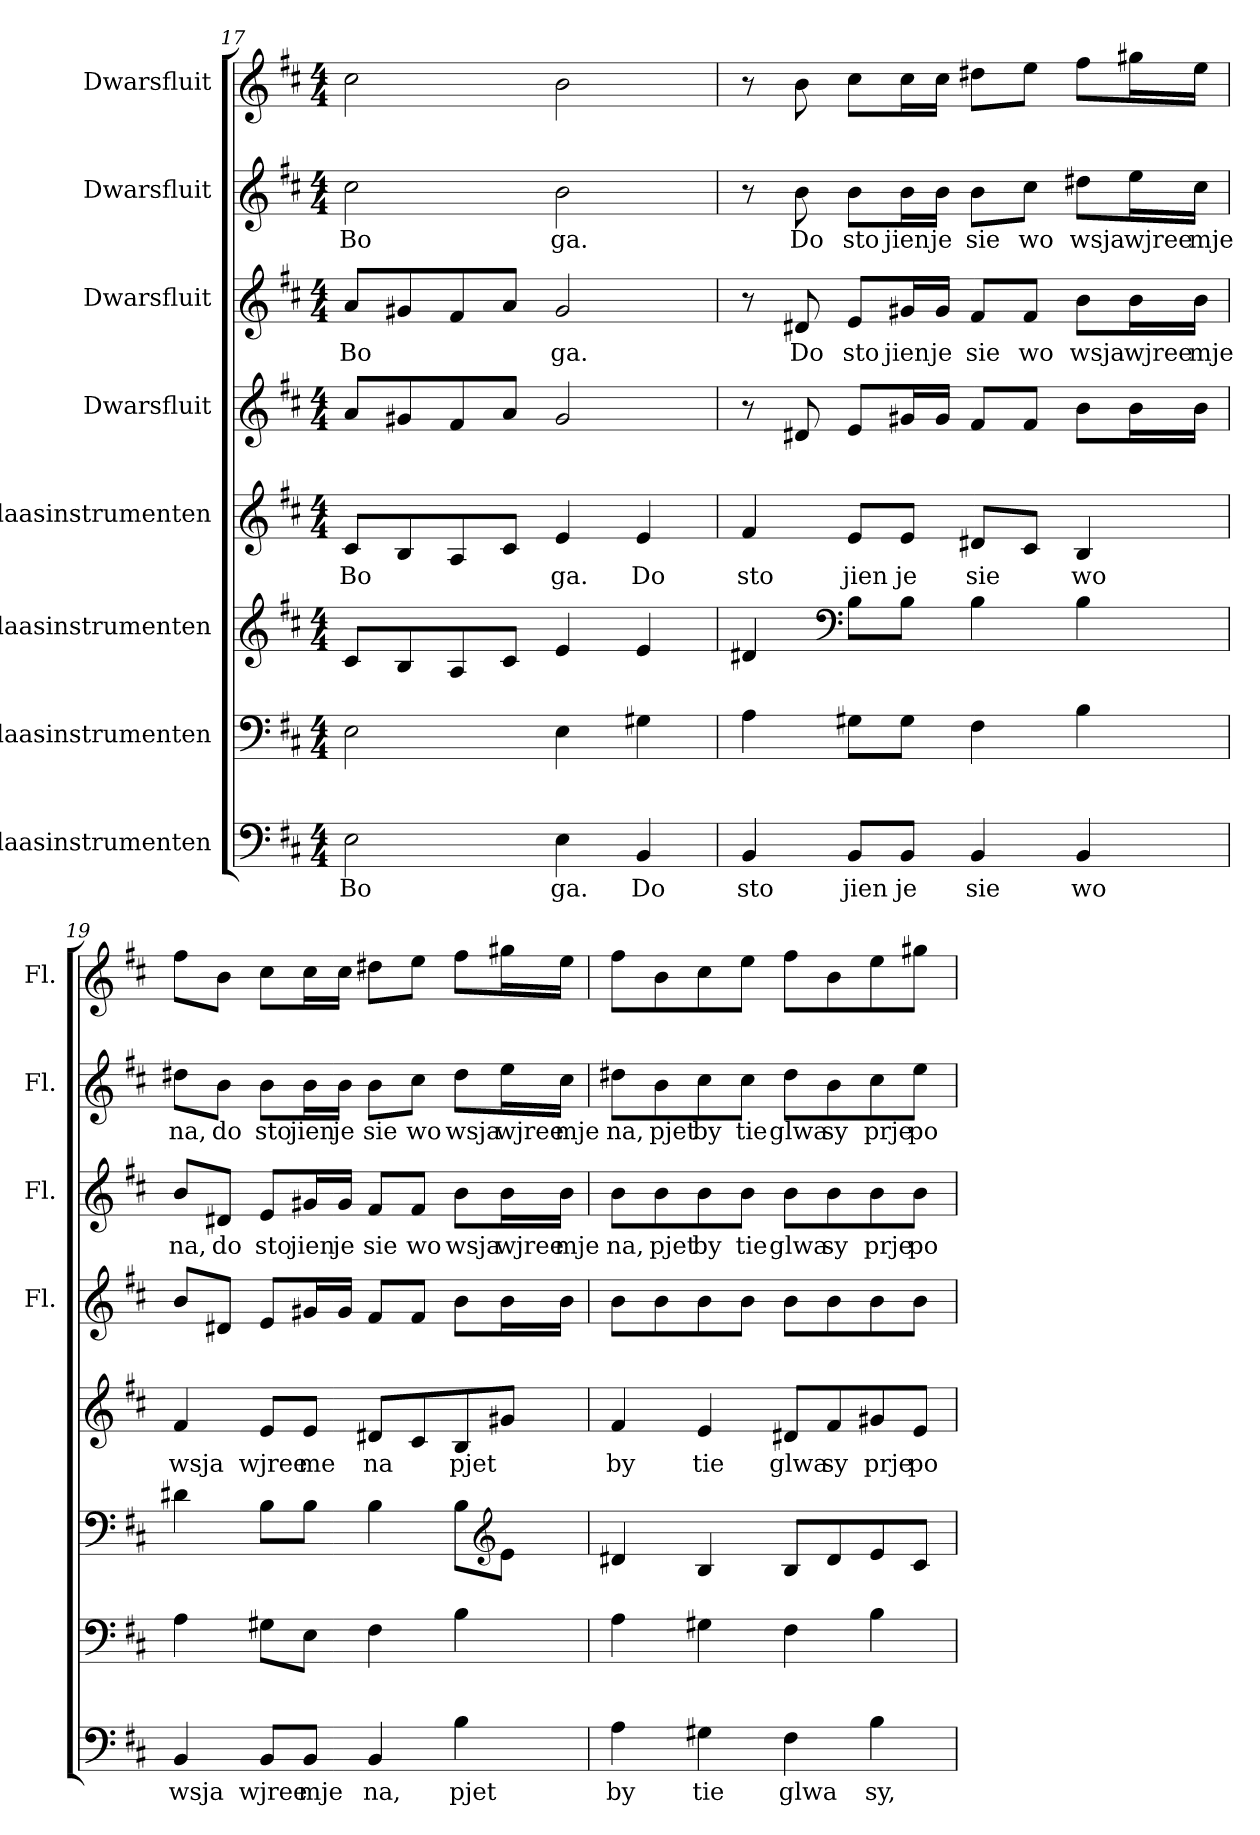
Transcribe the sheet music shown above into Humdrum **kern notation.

**kern	**text	**kern	**kern	**kern	**text	**kern	**kern	**text	**kern	**text	**kern
*part8	*part8	*part7	*part6	*part5	*part5	*part4	*part3	*part3	*part2	*part2	*part1
*staff8	*staff8	*staff7	*staff6	*staff5	*staff5	*staff4	*staff3	*staff3	*staff2	*staff2	*staff1
*I"Blaasinstrumenten	*	*I"Blaasinstrumenten	*I"Blaasinstrumenten	*I"Blaasinstrumenten	*	*I"Dwarsfluit	*I"Dwarsfluit	*	*I"Dwarsfluit	*	*I"Dwarsfluit
*	*	*	*	*	*	*I'Fl.	*I'Fl.	*	*I'Fl.	*	*I'Fl.
*clefF4	*	*clefF4	*clefG2	*clefG2	*	*clefG2	*clefG2	*	*clefG2	*	*clefG2
*k[f#c#]	*	*k[f#c#]	*k[f#c#]	*k[f#c#]	*	*k[f#c#]	*k[f#c#]	*	*k[f#c#]	*	*k[f#c#]
*M4/4	*	*M4/4	*M4/4	*M4/4	*	*M4/4	*M4/4	*	*M4/4	*	*M4/4
=17	=17	=17	=17	=17	=17	=17	=17	=17	=17	=17	=17
!	!LO:LY:b	!	!	!	!LO:LY:b	!	!	!LO:LY:b	!	!LO:LY:b	!
2E\	Bo	2E\	8c#/L	8c#/L	Bo	8a/L	8a/L	Bo	2cc#\	Bo	2cc#\
.	.	.	8B/	8B/	.	8g#X/	8g#X/	.	.	.	.
.	.	.	8A/	8A/	.	8f#/	8f#/	.	.	.	.
.	.	.	8c#/J	8c#/J	.	8a/J	8a/J	.	.	.	.
!	!LO:LY:b	!	!	!	!LO:LY:b	!	!	!LO:LY:b	!	!LO:LY:b	!
4E\	ga.	4E\	4e/	4e/	ga.	2g#/	2g#/	ga.	2b\	ga.	2b\
!	!LO:LY:b	!	!	!	!LO:LY:b	!	!	!	!	!	!
4BB/	Do	4G#X\	4e/	4e/	Do	.	.	.	.	.	.
!!LO:PB:g=z
=18	=18	=18	=18	=18	=18	=18	=18	=18	=18	=18	=18
!	!LO:LY:b	!	!	!	!LO:LY:b	!	!	!	!	!	!
4BB/	sto	4A\	4d#X/	4f#/	sto	8r	8r	.	8r	.	8r
!	!	!	!	!	!	!	!	!LO:LY:b	!	!LO:LY:b	!
.	.	.	.	.	.	8d#X/	8d#X/	Do	8b\	Do	8b\
*	*	*	*clefF4	*	*	*	*	*	*	*	*
!	!LO:LY:b	!	!	!	!LO:LY:b	!	!	!LO:LY:b	!	!LO:LY:b	!
8BB/L	jien	8G#X\L	8B\L	8e/L	jien	8e/L	8e/L	sto	8b\L	sto	8cc#\L
!	!LO:LY:b	!	!	!	!LO:LY:b	!	!	!LO:LY:b	!	!LO:LY:b	!
8BB/J	je	8G#\J	8B\J	8e/J	je	16g#X/L	16g#X/L	jien	16b\L	jien	16cc#\L
!	!	!	!	!	!	!	!	!LO:LY:b	!	!LO:LY:b	!
.	.	.	.	.	.	16g#/JJ	16g#/JJ	je	16b\JJ	je	16cc#\JJ
!	!LO:LY:b	!	!	!	!LO:LY:b	!	!	!LO:LY:b	!	!LO:LY:b	!
4BB/	sie	4F#\	4B\	8d#X/L	sie	8f#/L	8f#/L	sie	8b\L	sie	8dd#X\L
!	!	!	!	!	!	!	!	!LO:LY:b	!	!LO:LY:b	!
.	.	.	.	8c#/J	.	8f#/J	8f#/J	wo	8cc#\J	wo	8ee\J
!	!LO:LY:b	!	!	!	!LO:LY:b	!	!	!LO:LY:b	!	!LO:LY:b	!
4BB/	wo	4B\	4B\	4B/	wo	8b\L	8b\L	wsja	8dd#X\L	wsja	8ff#\L
!	!	!	!	!	!	!	!	!LO:LY:b	!	!LO:LY:b	!
.	.	.	.	.	.	16b\L	16b\L	wjree	16ee\L	wjree	16gg#X\L
!	!	!	!	!	!	!	!	!LO:LY:b	!	!LO:LY:b	!
.	.	.	.	.	.	16b\JJ	16b\JJ	mje	16cc#\JJ	mje	16ee\JJ
!!LO:PB:g=z
=19	=19	=19	=19	=19	=19	=19	=19	=19	=19	=19	=19
!	!LO:LY:b	!	!	!	!LO:LY:b	!	!	!LO:LY:b	!	!LO:LY:b	!
4BB/	wsja	4A\	4d#X\	4f#/	wsja	8b/L	8b/L	na,	8dd#X\L	na,	8ff#\L
!	!	!	!	!	!	!	!	!LO:LY:b	!	!LO:LY:b	!
.	.	.	.	.	.	8d#X/J	8d#X/J	do	8b\J	do	8b\J
!	!LO:LY:b	!	!	!	!LO:LY:b	!	!	!LO:LY:b	!	!LO:LY:b	!
8BB/L	wjree	8G#X\L	8B\L	8e/L	wjree	8e/L	8e/L	sto	8b\L	sto	8cc#\L
!	!LO:LY:b	!	!	!	!LO:LY:b	!	!	!LO:LY:b	!	!LO:LY:b	!
8BB/J	mje	8E\J	8B\J	8e/J	me	16g#X/L	16g#X/L	jien	16b\L	jien	16cc#\L
!	!	!	!	!	!	!	!	!LO:LY:b	!	!LO:LY:b	!
.	.	.	.	.	.	16g#/JJ	16g#/JJ	je	16b\JJ	je	16cc#\JJ
!	!LO:LY:b	!	!	!	!LO:LY:b	!	!	!LO:LY:b	!	!LO:LY:b	!
4BB/	na,	4F#\	4B\	8d#X/L	na	8f#/L	8f#/L	sie	8b\L	sie	8dd#X\L
!	!	!	!	!	!	!	!	!LO:LY:b	!	!LO:LY:b	!
.	.	.	.	8c#/	.	8f#/J	8f#/J	wo	8cc#\J	wo	8ee\J
!	!LO:LY:b	!	!	!	!LO:LY:b	!	!	!LO:LY:b	!	!LO:LY:b	!
4B\	pjet	4B\	8B\L	8B/	pjet	8b\L	8b\L	wsja	8dd#\L	wsja	8ff#\L
*	*	*	*clefG2	*	*	*	*	*	*	*	*
!	!	!	!	!	!	!	!	!LO:LY:b	!	!LO:LY:b	!
.	.	.	8e\J	8g#X/J	.	16b\L	16b\L	wjree	16ee\L	wjree	16gg#X\L
!	!	!	!	!	!	!	!	!LO:LY:b	!	!LO:LY:b	!
.	.	.	.	.	.	16b\JJ	16b\JJ	mje	16cc#\JJ	mje	16ee\JJ
=20	=20	=20	=20	=20	=20	=20	=20	=20	=20	=20	=20
!	!LO:LY:b	!	!	!	!LO:LY:b	!	!	!LO:LY:b	!	!LO:LY:b	!
4A\	by	4A\	4d#X/	4f#/	by	8b\L	8b\L	na,	8dd#X\L	na,	8ff#\L
!	!	!	!	!	!	!	!	!LO:LY:b	!	!LO:LY:b	!
.	.	.	.	.	.	8b\	8b\	pjet	8b\	pjet	8b\
!	!LO:LY:b	!	!	!	!LO:LY:b	!	!	!LO:LY:b	!	!LO:LY:b	!
4G#X\	tie	4G#X\	4B/	4e/	tie	8b\	8b\	by	8cc#\	by	8cc#\
!	!	!	!	!	!	!	!	!LO:LY:b	!	!LO:LY:b	!
.	.	.	.	.	.	8b\J	8b\J	tie	8cc#\J	tie	8ee\J
!	!LO:LY:b	!	!	!	!LO:LY:b	!	!	!LO:LY:b	!	!LO:LY:b	!
4F#\	glwa	4F#\	8B/L	8d#X/L	glwa	8b\L	8b\L	glwa	8dd#\L	glwa	8ff#\L
!	!	!	!	!	!LO:LY:b	!	!	!LO:LY:b	!	!LO:LY:b	!
.	.	.	8d#/	8f#/	sy	8b\	8b\	sy	8b\	sy	8b\
!	!LO:LY:b	!	!	!	!LO:LY:b	!	!	!LO:LY:b	!	!LO:LY:b	!
4B\	sy,	4B\	8e/	8g#X/	prje	8b\	8b\	prje	8cc#\	prje	8ee\
!	!	!	!	!	!LO:LY:b	!	!	!LO:LY:b	!	!LO:LY:b	!
.	.	.	8c#/J	8e/J	po	8b\J	8b\J	po	8ee\J	po	8gg#X\J
=	=	=	=	=	=	=	=	=	=	=	=
*-	*-	*-	*-	*-	*-	*-	*-	*-	*-	*-	*-
